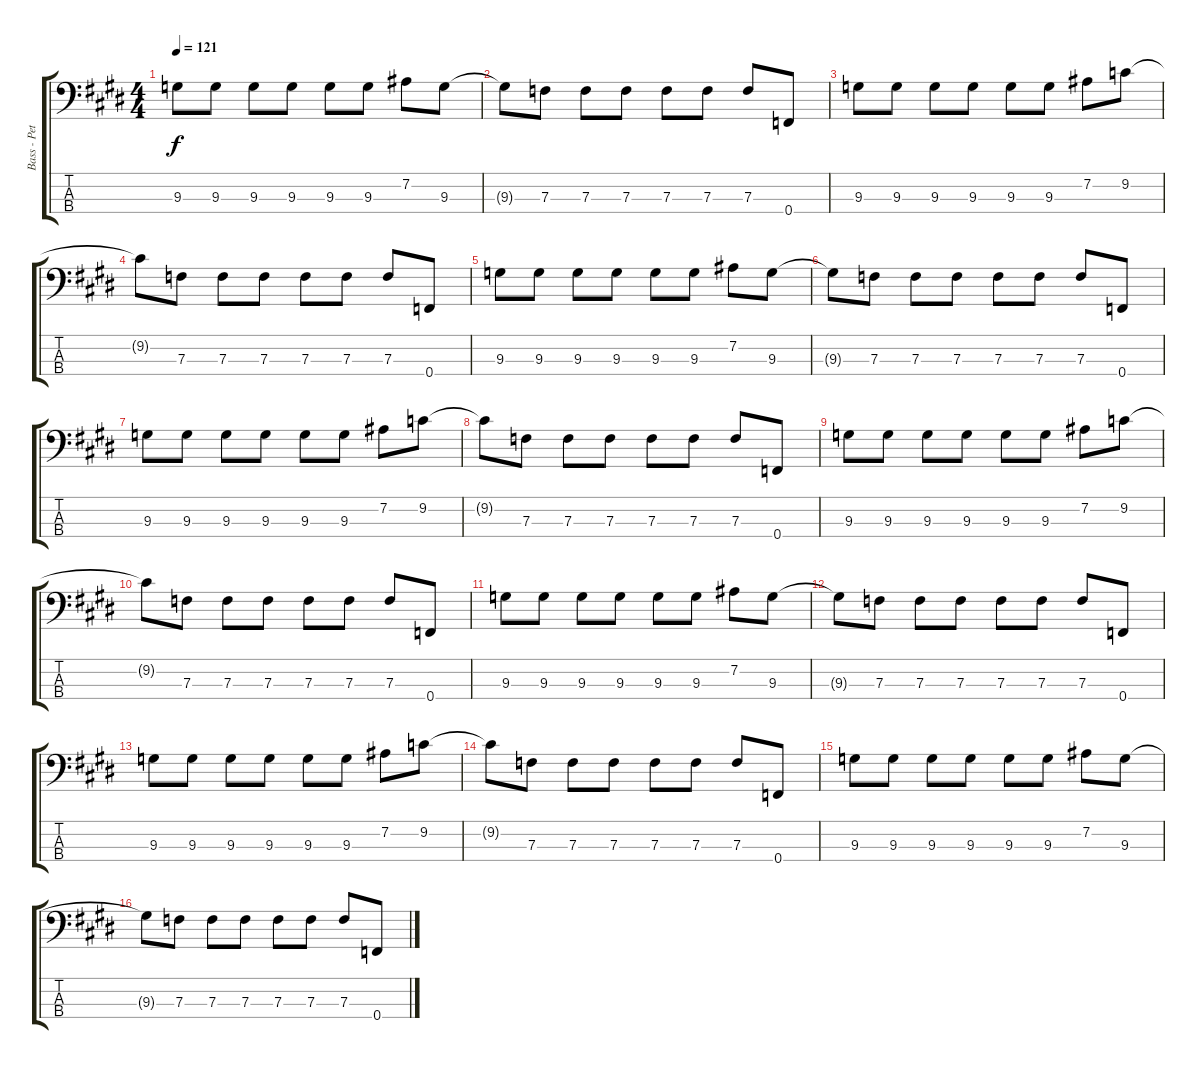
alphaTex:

\track ("Bass - Peter Hook" "Bass - Pet") {instrument electricbasspick}
\staff {score tabs}
\tuning (Ab2 Eb2 Bb1 F1) {hide}
\ts (4 4)
\tempo 121
\clef f4
\ks e
9.3.8{dy f instrument electricbasspick} 9.3.8 9.3.8 9.3.8 9.3.8 9.3.8 7.2.8 9.3.8 |
\ks c#minor
9.3{t}.8 7.3.8 7.3.8 7.3.8 7.3.8 7.3.8 7.3.8 0.4.8 |
\ks e
9.3.8 9.3.8 9.3.8 9.3.8 9.3.8 9.3.8 7.2.8 9.2.8 |
\ks c#minor
9.2{t}.8 7.3.8 7.3.8 7.3.8 7.3.8 7.3.8 7.3.8 0.4.8 |
\ks e
9.3.8 9.3.8 9.3.8 9.3.8 9.3.8 9.3.8 7.2.8 9.3.8 |
\ks c#minor
9.3{t}.8 7.3.8 7.3.8 7.3.8 7.3.8 7.3.8 7.3.8 0.4.8 |
9.3.8 9.3.8 9.3.8 9.3.8 9.3.8 9.3.8 7.2.8 9.2.8 |
\ks e
9.2{t}.8 7.3.8 7.3.8 7.3.8 7.3.8 7.3.8 7.3.8 0.4.8 |
\ks c#minor
9.3.8 9.3.8 9.3.8 9.3.8 9.3.8 9.3.8 7.2.8 9.2.8 |
9.2{t}.8 7.3.8 7.3.8 7.3.8 7.3.8 7.3.8 7.3.8 0.4.8 |
\ks e
9.3.8 9.3.8 9.3.8 9.3.8 9.3.8 9.3.8 7.2.8 9.3.8 |
\ks c#minor
9.3{t}.8 7.3.8 7.3.8 7.3.8 7.3.8 7.3.8 7.3.8 0.4.8 |
9.3.8 9.3.8 9.3.8 9.3.8 9.3.8 9.3.8 7.2.8 9.2.8 |
\ks e
9.2{t}.8 7.3.8 7.3.8 7.3.8 7.3.8 7.3.8 7.3.8 0.4.8 |
\ks c#minor
9.3.8 9.3.8 9.3.8 9.3.8 9.3.8 9.3.8 7.2.8 9.3.8 |
9.3{t}.8 7.3.8 7.3.8 7.3.8 7.3.8 7.3.8 7.3.8 0.4.8
